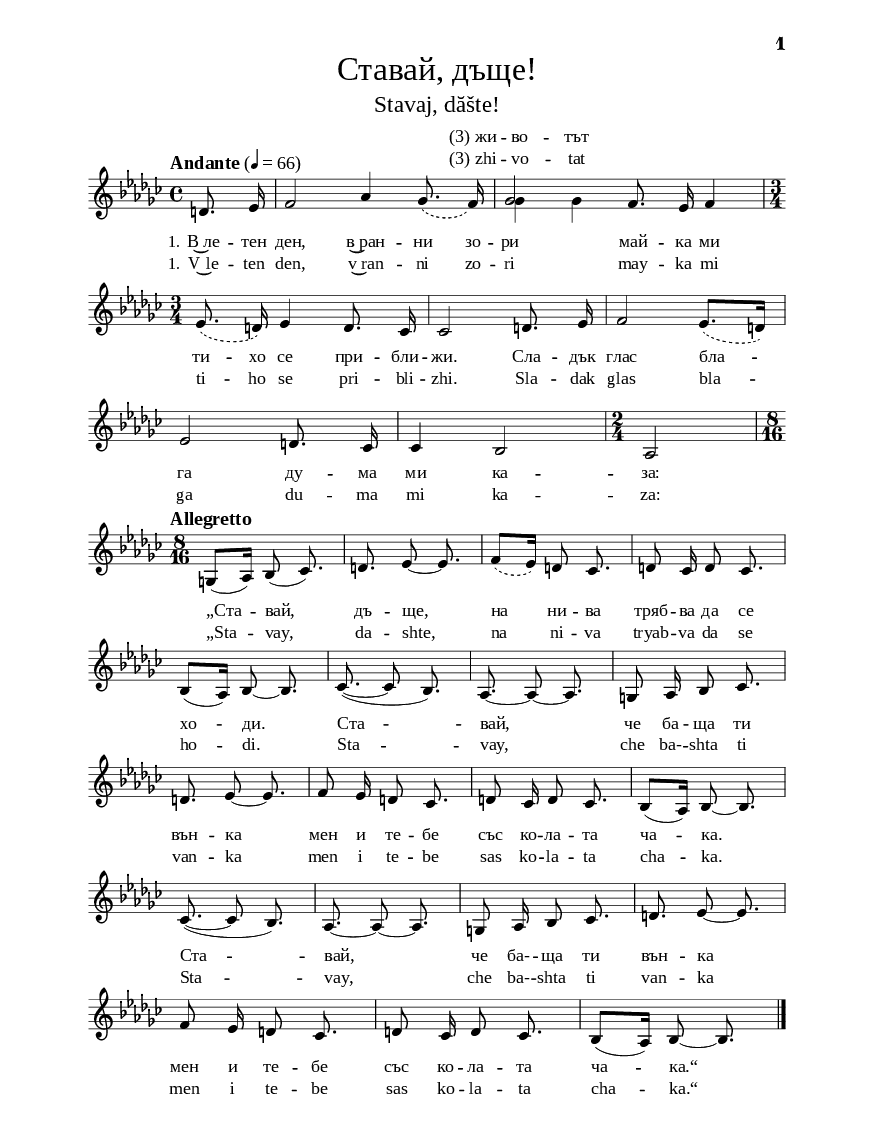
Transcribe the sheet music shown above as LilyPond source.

\version "2.24.4"

% include paper part and global functions
\include "include/globals.ily"

"rightBraces018" = \markup {
  \column {
    % repeat braces
    \translate #'(0 . -12.6 )
    \right-brace #18

    \translate #'(0 . -22.4 )
    \right-brace #18


  }
  \column {
    % repeat numbers
    \translate #'(0 . -13.2 )
    2

    \translate #'(0 . -24.2 )
    2


  }
}

\bookpart {
  \label #'ref142
  \tocItem \markup "Ставай, дъще! – Stavaj, dăšte!"
  \include "include/bookpart-paper.ily"
  \score {
    \include "include/score-layout.ily"

    <<
      \new Lyrics = "tempVoiceLyricsBG" \with {
        % lyrics above a staff should have this override
        \override VerticalAxisGroup.staff-affinity = #DOWN
      }
      \new Lyrics = "tempVoiceLyricsEN" \with {
        \override VerticalAxisGroup.staff-affinity = #DOWN
      }

      \new Voice = "mainVoice" \absolute {
        \clef treble

        \key ges \major

        \time 4/4
        \tempoFunc "Andante" 4 "66"
        \autoBeamOff
        \partial 4
        d'8. es'16 | % 2
        f'2 as'4 \phrasingSlurDown \phrasingSlurDashed ges'8. \(
        <<
          % now temporary add a second voice
          {
            \voiceTwo % this voice is in the same context as parent
            \hideNotes f'16 \) \unHideNotes \phrasingSlurNeutral | % 3
            \stemUp ges'2 \stemNeutral
          }
          \new Voice = "tempVoice" {
            % this is a new voice context
            \voiceOne \autoBeamOff
            f'16 | % 3
            \stemDown ges'4 ges'4 \stemNeutral
          }
        >>
        \oneVoice

        f'8.

        es'16 f'4 \break | % 4
        \time 3/4 \phrasingSlurDashed es'8. \( d'16 \) \phrasingSlurNeutral es'4 d'8. ces'16 | % 5
        ces'2 d'8. es'16 | % 6
        f'2 \slurDashed es'8. [( d'16 )] \slurNeutral \break | % 7
        es'2 d'8. ces'16 | % 8
        ces'4 bes2 | % 9
        \time 2/4  as2 \break |
        \time 8/16  |
        \tempo "Allegretto" \slurSolid g8 [( as16 )] bes8 ( ces'8. ) | % 11
        d'8. es'8 ~ es'8. | % 12
        \slurDashed f'8 [( es'16 )] d'8 ces'8. | % 13
        d'8 ces'16 d'8 ces'8. \break | % 14
        \slurSolid bes8 [( as16 )] bes8 ~ bes8. | % 15
        ces'8. ( ~ ces'8 bes8. ) | % 16
        as8. ~ as8 ~ as8. | % 17
        g8 as16 bes8 ces'8. \break | % 18
        d'8. es'8 ~ es'8. | % 19
        f'8 es'16 d'8 ces'8. |
        d'8 ces'16 d'8 ces'8. | % 21
        bes8 [( as16 )] bes8 ~ bes8. \break | % 22
        ces'8. ( ~ ces'8 bes8. ) | % 23
        as8. ~ as8 ~ as8. | % 24
        g8 as16 bes8 ces'8. | % 25
        d'8. es'8 ~ es'8. \break | % 26
        f'8 es'16 d'8 ces'8. | % 27
        d'8 ces'16 d'8 ces'8. | % 28
        bes8 [( as16 )] bes8 ~ bes8. \bar "|."
      }


      \new Lyrics \lyricsto "mainVoice" {
        \set stanza = "1." В~ле -- тен
        ден, в~ран -- ни зо -- ри май -- ка ми ти -- хо се при --
        бли -- жи. Сла -- дък глас бла -- га ду -- ма ми
        ка -- за: „Ста -- вай, дъ -- ще, на ни -- ва
        тряб -- ва да се хо -- ди. Ста -- вай, че ба --
        ща ти вън -- ка мен и те -- бе със ко -- ла --
        та ча -- ка. Ста -- вай, че "ба-" -- ща ти вън --
        ка мен и те -- бе със ко -- ла -- та ча --
        ка.“
      }

      \new Lyrics \lyricsto "mainVoice" {
        \set stanza = "1." V~le -- ten
        den, v~ran -- ni zo -- ri may -- ka mi ti -- ho se pri --
        bli -- zhi. Sla -- dak glas bla -- ga du -- ma mi
        ka -- za: „Sta -- vay, da -- shte, na ni -- va
        tryab -- va da se ho -- di. Sta -- vay, che "ba-" --
        shta ti van -- ka men i te -- be sas ko -- la --
        ta cha -- ka. Sta -- vay, che "ba-" -- shta ti van --
        ka men i te -- be sas ko -- la -- ta cha --
        ka.“
      }

      \context Lyrics = "tempVoiceLyricsBG" {
        \lyricsto "tempVoice" {
          "(3) жи" -- во -- тът
        }
      }

      \context Lyrics = "tempVoiceLyricsEN" {
        \lyricsto "tempVoice" {
          "(3) zhi" -- vo -- tat
        }
      }

    >>

    \header {
      title = \titleFunc "Ставай, дъще!" "Stavaj, dăšte!"
    }

    \midi{}



  } % score


  \pageBreak

  \markup \fontsize #bgCoupletFontSize {

    \override #`(baseline-skip . ,bgCoupletBaselineSkip) % affects space between column lines
    \column {
      \line {   2. Слънцето щом изгрей,}
      \line {   "   " ти на нивата трябва да си.}
      \line {   "   " С’ сърп в ръка, с песен ти}
      \line {   "   " деня срещни. Ставай, дъще,}
      \line {   "   " Слънце дома да не те завари.}
      \line {   "   " Ставай, че моми и момци –}
      \line {   "   " вси към нивата са веч тръгнали.}
      \line {   "   " }
      \line {   3.  Нива е, дъще, животът,}
      \line {   "   " де доброто семе се сей.}
      \line {   "   " Кат израсне, живот внася}
      \line {   "   " то във нас. Ставай, дъще,}
      \line {   "   " Любовта днес мен и тебе чака.}
      \line {   "   " Ставай, (2)тя ни носи}
      \line {   "   " своята нова, жива премяна.}
      \line {   "   "  Ставай, че животът вънка мен}
      \line {   "   "  и тебе с благост вече чака.“}
    }

    \"rightBraces018"

    \hspace #4
    \override #`(baseline-skip . ,bgCoupletBaselineSkip)
    \column {
      \line {   2. Slantseto shtom izgrey,}
      \line {   "   " ti na nivata tryabva da si.}
      \line {   "   " S’ sarp v raka, s pesen ti}
      \line {   "   " denya sreshtni. Stavay, dashte,}
      \line {   "   " Slantse doma da ne te zavari.}
      \line {   "   " Stavay, che momi i momtsi –}
      \line {   "   " vsi kam nivata sa vech tragnali.}
      \line {   "   " }
      \line {   3.  Niva e, dashte, zhivotat,}
      \line {   "   " de dobroto seme se sey.}
      \line {   "   " Kat izrasne, zhivot vnasya}
      \line {   "   " to vav nas. Stavay, dashte,}
      \line {   "   " Lyubovta dnes men i tebe chaka.}
      \line {   "   " Stavay, tya ni nosi}
      \line {   "   " svoyata nova, zhiva premyana.}
      \line {   "   "  Stavay, che zhivotat vanka men}
      \line {   "   "  i tebe s blagost veche chaka.“}
    }
    \"rightBraces018"

  }


  \markup \empty-two

  % include foreign translation(s) of the song
  \version "2.24.4"

\markup \fill-line { \fontsize #deTitleFontSize "Steh' auf, Tochter!" }
\markup \null
\markup \null
\markup \abs-fontsize #10 {
       \fill-line {
  \override #`(baseline-skip . ,deCoupletBaselineSkip)

  \column {
    \line { 1. An einem Sommertag, in der frühen Morgenröte, }

    \line { "   " näherte sich mir meine Mutter leise.}

    \line { "   "Mit süßer Stimme sagte sie mir ein gütiges Wort:}

    \line { "   " „Stehe auf, Tochter, weil auf den Acker gegangen werden soll.}

    \line { "   "Stehe auf, weil dein Vater draußen auf mich}

    \line { "   "  und auf dich mit dem Gespann wartet.“}
   \vspace #0.5

    \line { 2. Wenn die Sonne aufgeht, sollst du auf dem Acker sein.}

    \line { "   " Mit der Sichel in der Hand und mit einem Lied begrüße den Tag.}

    \line { "   "Stehe auf, Tochter, damit die Sonne dich nicht im Hause findet.}

    \line { "   "Stehe auf, Tochter, weil alle Mädchen und Jungen}
    
      \line { "   "  schon zum Acker aufgebrochen sind.}

    \vspace #0.5

    \line { 3. Der Acker, meine Tochter, ist das Leben,}

    \line { "   "wo der gute Samen gesät wird.}

    \line { "   "Wenn er gedeiht, dann trägt er Leben in uns hinein.}

    \line { "   "Stehe auf, Tochter, die Liebe wartet heute auf mich und auf dich.}

    \line { "   "Stehe auf, sie bringt uns ihr neues, lebendiges Gewand.}

    \line { "   "Stehe auf, weil das Leben draußen schon auf mich}

    \line { "   " und auf dich mit Güte wartet.}
  }
       }
}


} % bookpart
